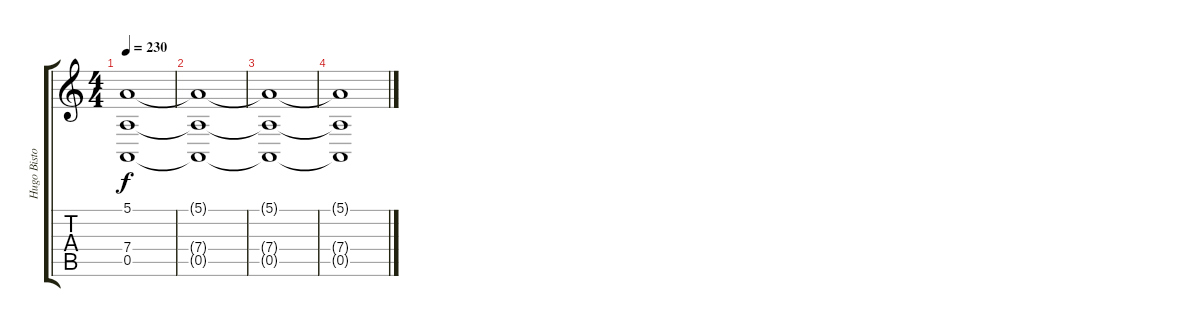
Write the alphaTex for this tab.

\track ("Hugo Bistolfi" "Hugo Bisto") {instrument tremolostrings}
\staff {score tabs}
\tuning (E4 B3 G3 D3 A2 E2) {hide}
\ts (4 4)
\tempo 230
\clef g2
\ks c
(5.1{t} 7.4{t} 0.5{t}).1{dy f} |
(5.1{t} 7.4{t} 0.5{t}).1 |
(5.1{t} 7.4{t} 0.5{t}).1 |
(5.1{t} 7.4{t} 0.5{t}).1
